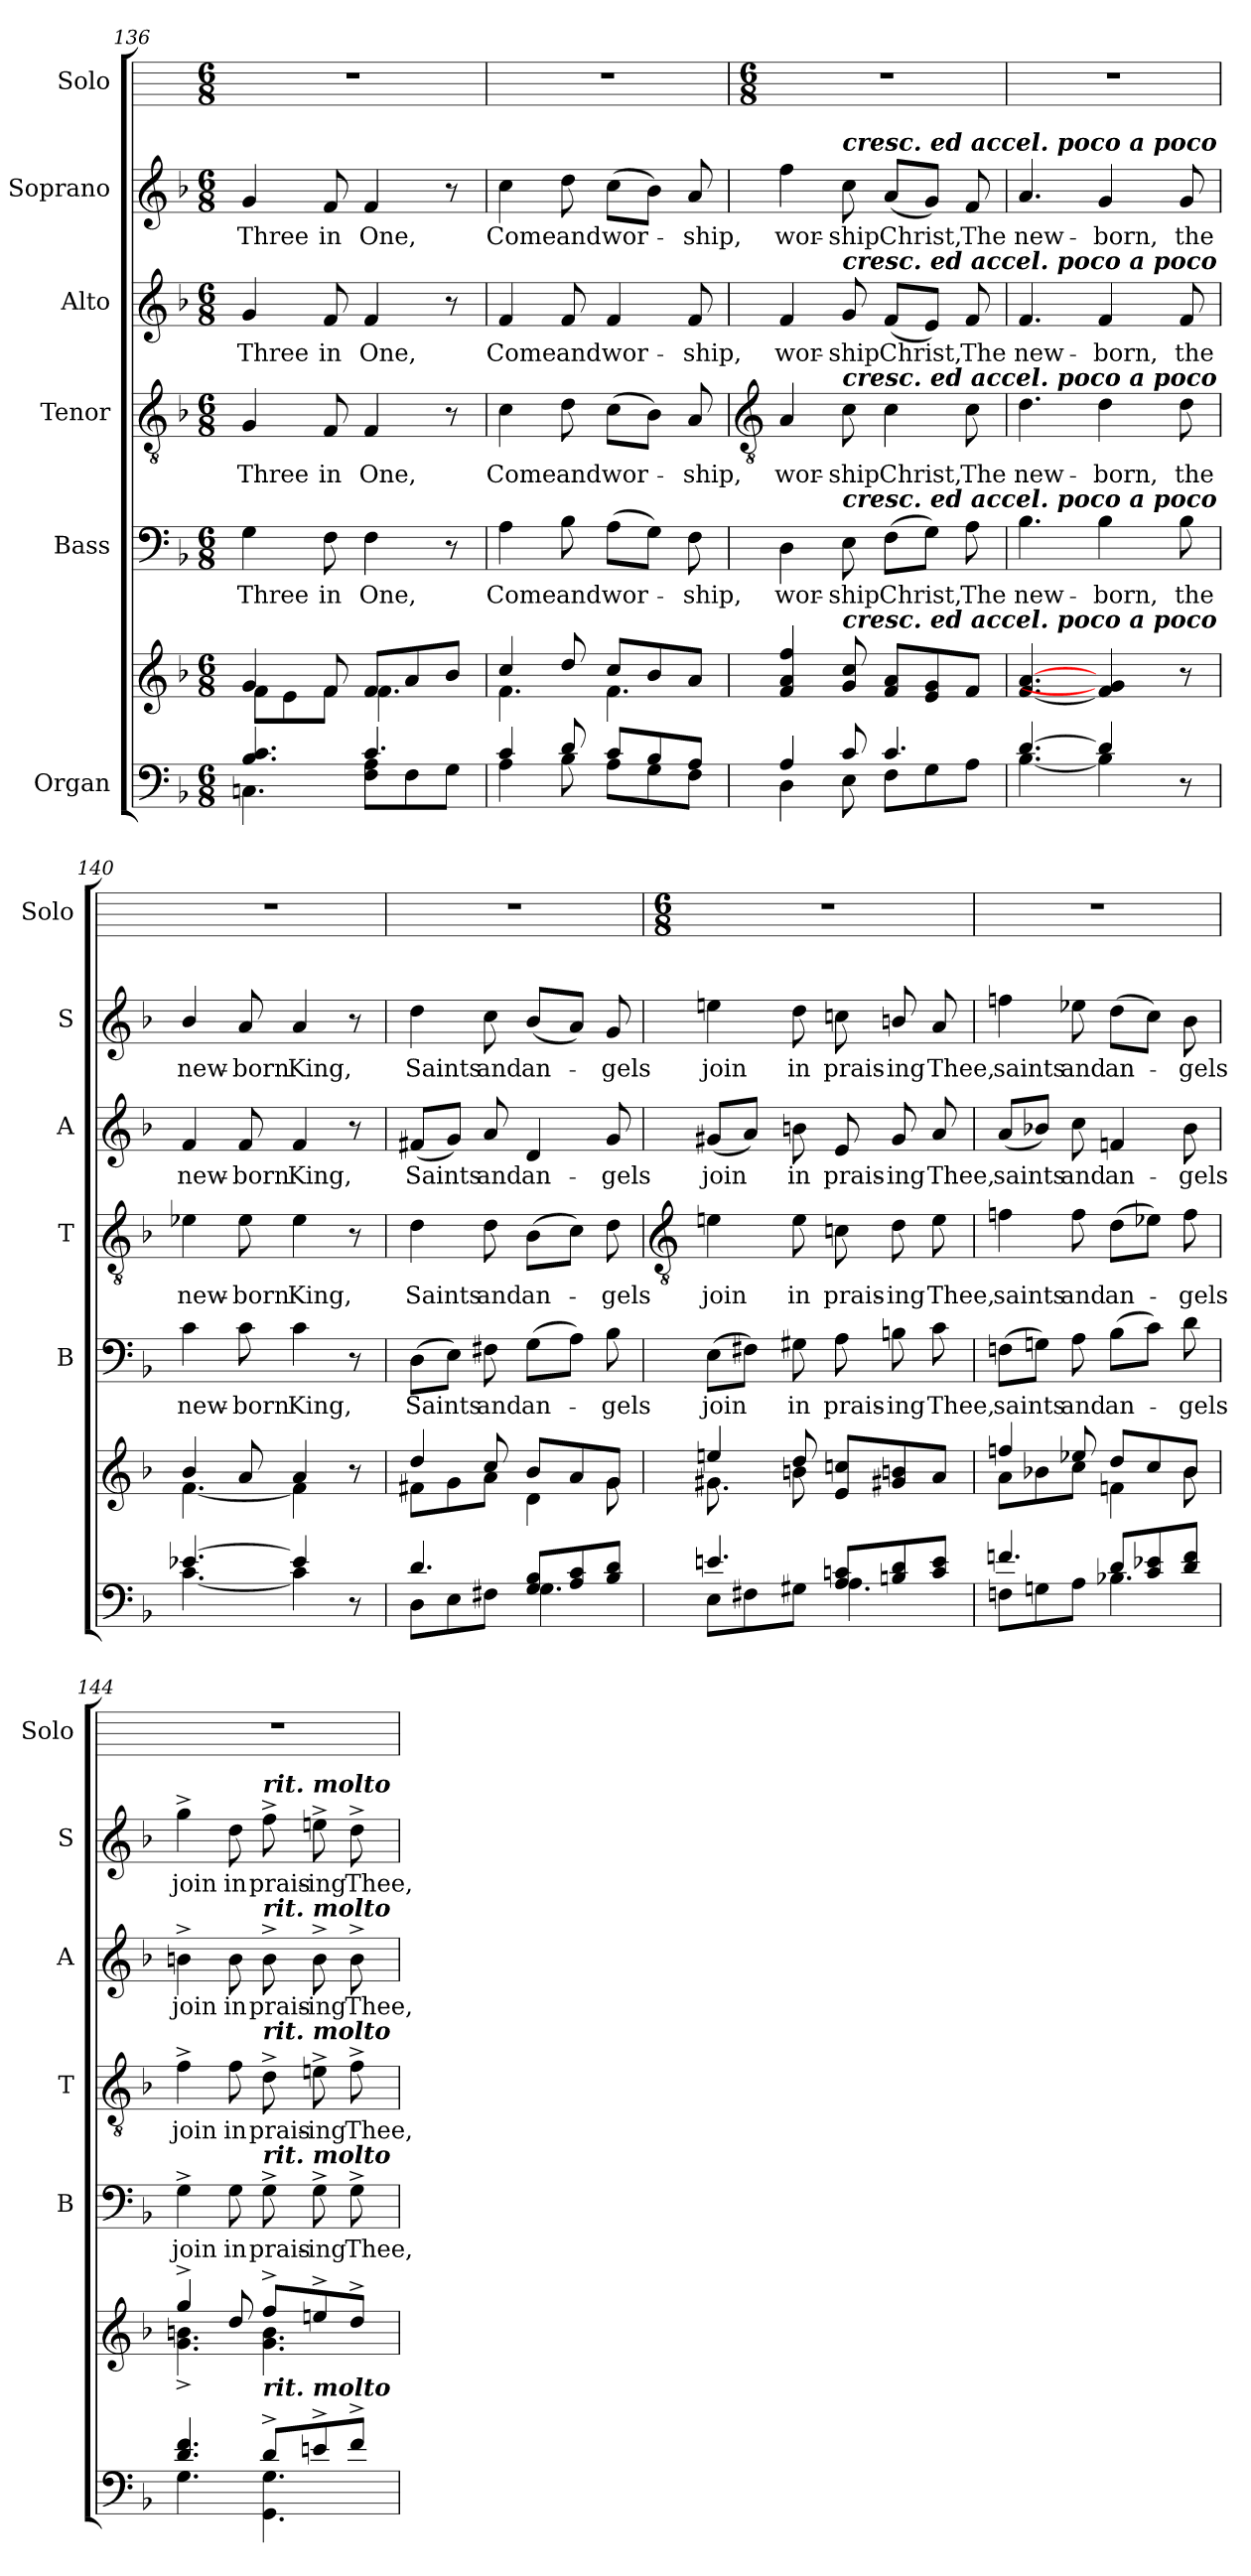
**kern	**kern	**kern	**text	**kern	**text	**kern	**text	**kern	**text	**kern
*part6	*part6	*part5	*part5	*part4	*part4	*part3	*part3	*part2	*part2	*part1
*staff7	*staff6	*staff5	*staff5	*staff4	*staff4	*staff3	*staff3	*staff2	*staff2	*staff1
*I"Organ	*	*I"Bass	*	*I"Tenor	*	*I"Alto	*	*I"Soprano	*	*I"Solo
*	*	*I'B	*	*I'T	*	*I'A	*	*I'S	*	*I'Solo
*clefF4	*clefG2	*clefF4	*	*clefGv2	*	*clefG2	*	*clefG2	*	*
*k[b-]	*k[b-]	*k[b-]	*	*k[b-]	*	*k[b-]	*	*k[b-]	*	*
*F:	*F:	*F:	*	*F:	*	*F:	*	*F:	*	*
*M6/8	*M6/8	*M6/8	*	*M6/8	*	*M6/8	*	*M6/8	*	*M6/8
=136	=136	=136	=136	=136	=136	=136	=136	=136	=136	=136
*^	*^	*	*	*	*	*	*	*	*	*
!	!	!	!	!	!LO:LY:b	!	!LO:LY:b	!	!LO:LY:b	!	!LO:LY:b	!
4.B-/ 4.c/	4.Cn\	4g/	8f\L	4G	Three	4G	Three	4g	Three	4g	Three	2.r
.	.	.	8e\	.	.	.	.	.	.	.	.	.
!	!	!	!	!	!LO:LY:b	!	!LO:LY:b	!	!LO:LY:b	!	!LO:LY:b	!
.	.	8f/	8f\J	8F	in	8F	in	8f	in	8f	in	.
!	!	!	!	!	!LO:LY:b	!	!LO:LY:b	!	!LO:LY:b	!	!LO:LY:b	!
4.c/	8F\ 8A\L	8f/L	4.f\	4F	One,	4F	One,	4f	One,	4f	One,	.
.	8F\	8a/	.	.	.	.	.	.	.	.	.	.
.	8G\J	8b-/J	.	8r	.	8r	.	8r	.	8r	.	.
=137	=137	=137	=137	=137	=137	=137	=137	=137	=137	=137	=137	=137
!	!	!	!	!	!LO:LY:b	!	!LO:LY:b	!	!LO:LY:b	!	!LO:LY:b	!
4c/	4A\	4cc/	4.f\	4A	Come	4c	Come	4f	Come	4cc	Come	2.r
!	!	!	!	!	!LO:LY:b	!	!LO:LY:b	!	!LO:LY:b	!	!LO:LY:b	!
8d/	8B-\	8dd/	.	8B-	and	8d	and	8f	and	8dd	and	.
!	!	!	!	!	!LO:LY:b	!	!LO:LY:b	!	!LO:LY:b	!	!LO:LY:b	!
8c/L	8A\L	8cc/L	4.f\	(>8AL	wor-	(>8cL	wor-	4f	wor-	(>8ccL	wor-	.
8B-/	8G\	8b-/	.	8GJ)	.	8B-J)	.	.	.	8b-J)	.	.
!	!	!	!	!	!LO:LY:b	!	!LO:LY:b	!	!LO:LY:b	!	!LO:LY:b	!
8A/J	8F\J	8a/J	.	8F	ship,	8A	ship,	8f	-ship,	8a	ship,	.
!!LO:LB:g=z
=138	=138	=138	=138	=138	=138	=138	=138	=138	=138	=138	=138	=138
*	*	*	*	*	*	*clefGv2	*	*	*	*	*	*
*	*	*	*	*	*	*	*	*	*	*	*	*M6/8
!	!	!	!	!	!LO:LY:b	!	!LO:LY:b	!	!LO:LY:b	!	!LO:LY:b	!
4A/	4D\	4f/ 4a/ 4ff/	2ryy	4D	wor-	4A	wor-	4f	wor-	4ff	wor-	2.r
!	!	!	!	!	!	!	!	!	!	!LO:TX:a:Bi:t=cresc. ed accel. poco a poco	!	!
!	!	!	!	!	!	!	!	!LO:TX:a:Bi:t=cresc. ed accel. poco a poco	!	!	!	!
!	!	!	!	!	!	!LO:TX:a:Bi:t=cresc. ed accel. poco a poco	!	!	!	!	!	!
!	!	!	!	!LO:TX:a:Bi:t=cresc. ed accel. poco a poco	!	!	!	!	!	!	!	!
!	!	!LO:TX:a:Bi:t=cresc. ed accel. poco a poco	!	!	!	!	!	!	!	!	!	!
!	!	!	!	!	!LO:LY:b	!	!LO:LY:b	!	!LO:LY:b	!	!LO:LY:b	!
8c/	8E\	8g/ 8cc/	.	8E	-ship	8c	-ship	8g	-ship	8cc	-ship	.
!	!	!	!	!	!LO:LY:b	!	!LO:LY:b	!	!LO:LY:b	!	!LO:LY:b	!
4.c/	8F\L	8f/ 8a/L	.	(>8FL	Christ,	4c	Christ,	(<8fL	Christ,	(<8aL	Christ,	.
.	8G\	8e/ 8g/	8ryy	8GJ)	.	.	.	8eJ)	.	8gJ)	.	.
!	!	!	!	!	!LO:LY:b	!	!LO:LY:b	!	!LO:LY:b	!	!LO:LY:b	!
.	8A\J	8f/J	8ryy	8A	The	8c	The	8f	The	8f	The	.
=139	=139	=139	=139	=139	=139	=139	=139	=139	=139	=139	=139	=139
!	!	!	!	!	!LO:LY:b	!	!LO:LY:b	!	!LO:LY:b	!	!LO:LY:b	!
[4.d/	[4.B-\	[4.f/ [4.a/	2ryy	4.B-	new-	4.d	new-	4.f	new-	4.a	new-	2.r
!	!	!	!	!	!LO:LY:b	!	!LO:LY:b	!	!LO:LY:b	!	!LO:LY:b	!
4d/]	4B-\]	4f/] 4g/]	.	4B-	-born,	4d	-born,	4f	-born,	4g	-born,	.
.	.	.	8ryy	.	.	.	.	.	.	.	.	.
!	!	!	!	!	!LO:LY:b	!	!LO:LY:b	!	!LO:LY:b	!	!LO:LY:b	!
8ryy	8r	8r	8ryy	8B-	the	8d	the	8f	the	8g	the	.
=140	=140	=140	=140	=140	=140	=140	=140	=140	=140	=140	=140	=140
!	!	!	!	!	!LO:LY:b	!	!LO:LY:b	!	!LO:LY:b	!	!LO:LY:b	!
[4.e-X/	[4.c\	4b-/	[4.f\	4c\	new-	4e-X\	new-	4f/	new-	4b-/	new-	2.r
!	!	!	!	!	!LO:LY:b	!	!LO:LY:b	!	!LO:LY:b	!	!LO:LY:b	!
.	.	8a/	.	8c	-born	8e-	-born	8f	-born	8a	-born	.
!	!	!	!	!	!LO:LY:b	!	!LO:LY:b	!	!LO:LY:b	!	!LO:LY:b	!
4e-/]	4c\]	4a/	4f\]	4c	King,	4e-	King,	4f	King,	4a	King,	.
8ryy	8r	8r	8ryy	8r	.	8r	.	8r	.	8r	.	.
=141	=141	=141	=141	=141	=141	=141	=141	=141	=141	=141	=141	=141
!	!	!	!	!	!LO:LY:b	!	!LO:LY:b	!	!LO:LY:b	!	!LO:LY:b	!
4.d/	8D\L	4dd/	8f#X\L	(>8DL	Saints	4d	Saints	(<8f#XL	Saints	4dd	Saints	2.r
.	8E\	.	8g\	8EJ)	.	.	.	8gJ)	.	.	.	.
!	!	!	!	!	!LO:LY:b	!	!LO:LY:b	!	!LO:LY:b	!	!LO:LY:b	!
.	8F#X\J	8cc/	8a\J	8F#X	and	8d	and	8a	and	8cc	and	.
!	!	!	!	!	!LO:LY:b	!	!LO:LY:b	!	!LO:LY:b	!	!LO:LY:b	!
8G/ 8B-/L	4.G\	8b-/L	4d\	(>8GL	an-	(>8B-L	an-	4d	an-	(<8b-L	an-	.
8A/ 8c/	.	8a/	.	8AJ)	.	8cJ)	.	.	.	8aJ)	.	.
!	!	!	!	!	!LO:LY:b	!	!LO:LY:b	!	!LO:LY:b	!	!LO:LY:b	!
8B-/ 8d/J	.	8g/J	8g\	8B-	gels	8d	gels	8g	-gels	8g	gels	.
!!LO:LB:g=z
=142	=142	=142	=142	=142	=142	=142	=142	=142	=142	=142	=142	=142
*	*	*	*	*	*	*clefGv2	*	*	*	*	*	*
*	*	*	*	*	*	*	*	*	*	*	*	*M6/8
!	!	!	!	!	!LO:LY:b	!	!LO:LY:b	!	!LO:LY:b	!	!LO:LY:b	!
4.en/	8E\L	4een/	8.g#X\	(>8EL	join	4en	join	(<8g#XL	join	4een	join	2.r
.	8F#X\	.	.	8F#XJ)	.	.	.	8aJ)	.	.	.	.
.	.	.	16ryy	.	.	.	.	.	.	.	.	.
!	!	!	!	!	!LO:LY:b	!	!LO:LY:b	!	!LO:LY:b	!	!LO:LY:b	!
.	8G#X\J	8dd/	8bn\	8G#X	in	8e	in	8bn	in	8dd	in	.
!	!	!	!	!	!LO:LY:b	!	!LO:LY:b	!	!LO:LY:b	!	!LO:LY:b	!
8A/ 8cn/L	4.A\	8e/ 8ccn/L	4.ryy	8A	prais-	8cn	prais-	8e	prais-	8ccn	prais-	.
!	!	!	!	!	!LO:LY:b	!	!LO:LY:b	!	!LO:LY:b	!	!LO:LY:b	!
8Bn\ 8d\	.	8g#X/ 8bn/	.	8Bn\	-ing	8d\	-ing	8g#/	-ing	8bn/	-ing	.
!	!	!	!	!	!LO:LY:b	!	!LO:LY:b	!	!LO:LY:b	!	!LO:LY:b	!
8c/ 8e/J	.	8a/J	.	8c	Thee,	8e	Thee,	8a	Thee,	8a	Thee,	.
=143	=143	=143	=143	=143	=143	=143	=143	=143	=143	=143	=143	=143
!	!	!	!	!	!LO:LY:b	!	!LO:LY:b	!	!LO:LY:b	!	!LO:LY:b	!
4.fn/	8Fn\L	4ffn/	8a\L	(>8FnL	saints	4fn	saints	(<8aL	saints	4ffn	saints	2.r
.	8Gn\	.	8b-X\	8GnJ)	.	.	.	8b-XJ)	.	.	.	.
!	!	!	!	!	!LO:LY:b	!	!LO:LY:b	!	!LO:LY:b	!	!LO:LY:b	!
.	8A\J	8ee-X/	8cc\J	8A	and	8f	and	8cc	and	8ee-X	and	.
!	!	!	!	!	!LO:LY:b	!	!LO:LY:b	!	!LO:LY:b	!	!LO:LY:b	!
8d/L	4.B-X\	8dd/L	4fn\	(>8B-L	an-	(>8dL	an-	4fn	an-	(>8ddL	an-	.
8c/ 8e-X/	.	8cc/	.	8cJ)	.	8e-XJ)	.	.	.	8ccJ)	.	.
!	!	!	!	!	!LO:LY:b	!	!LO:LY:b	!	!LO:LY:b	!	!LO:LY:b	!
8d/ 8f/J	.	8b-/J	8b-\	8d	gels	8f	gels	8b-	-gels	8b-	gels	.
=144	=144	=144	=144	=144	=144	=144	=144	=144	=144	=144	=144	=144
!	!	!	!	!	!LO:LY:b	!	!LO:LY:b	!	!LO:LY:b	!	!LO:LY:b	!
4.d/ 4.f/	4.G\	4gg^/	4.g\^ 4.bn\^	4G^	join	4f^	join	4bn^	join	4gg^	join	2.r
!	!	!	!	!	!LO:LY:b	!	!LO:LY:b	!	!LO:LY:b	!	!LO:LY:b	!
.	.	8dd/	.	8G	in	8f	in	8b	in	8dd	in	.
!	!	!	!	!	!	!	!	!	!	!LO:TX:a:Bi:t=rit. molto	!	!
!	!	!	!	!	!	!	!	!LO:TX:a:Bi:t=rit. molto	!	!	!	!
!	!	!	!	!	!	!LO:TX:a:Bi:t=rit. molto	!	!	!	!	!	!
!	!	!	!	!LO:TX:a:Bi:t=rit. molto	!	!	!	!	!	!	!	!
!	!	!LO:TX:b:Bi:t=rit. molto	!	!	!	!	!	!	!	!	!	!
!	!	!	!	!	!LO:LY:b	!	!LO:LY:b	!	!LO:LY:b	!	!LO:LY:b	!
8d^/L	4.GG\ 4.G\	8ff^/L	4.g\ 4.b\	8G^	prais-	8d^	prais-	8b^	prais-	8ff^	prais-	.
!	!	!	!	!	!LO:LY:b	!	!LO:LY:b	!	!LO:LY:b	!	!LO:LY:b	!
8en^/	.	8een^/	.	8G^	-ing	8en^	-ing	8b^	-ing	8een^	-ing	.
!	!	!	!	!	!LO:LY:b	!	!LO:LY:b	!	!LO:LY:b	!	!LO:LY:b	!
8f^/J	.	8dd^/J	.	8G^	Thee,	8f^	Thee,	8b^	Thee,	8dd^	Thee,	.
*v	*v	*	*	*	*	*	*	*	*	*	*	*
*	*v	*v	*	*	*	*	*	*	*	*	*
=	=	=	=	=	=	=	=	=	=	=
*-	*-	*-	*-	*-	*-	*-	*-	*-	*-	*-
